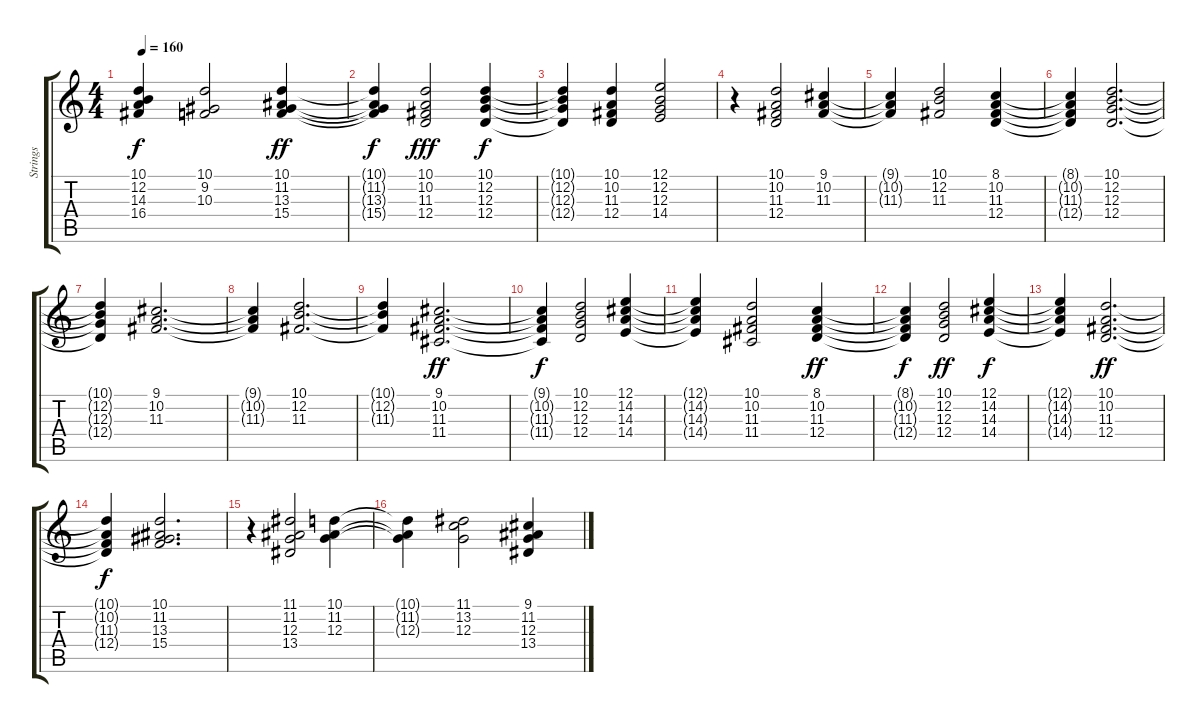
\track ("Strings" "Strings") {instrument stringensemble1}
\staff {score tabs}
\tuning (E4 B3 G3 D3 A2 E2) {hide}
\ts (4 4)
\tempo 160
\clef g2
\ks c
(10.1{t} 12.2{t} 14.3{t} 16.4{t}).4{dy f} (10.1 9.2 10.3).2 (10.1 11.2 13.3 15.4).4{dy ff} |
(10.1{t} 11.2{t} 13.3{t} 15.4{t}).4{dy f} (10.1 10.2 11.3 12.4).2{dy fff} (10.1 12.2 12.3 12.4).4{dy f} |
(10.1{t} 12.2{t} 12.3{t} 12.4{t}).4 (10.1 10.2 11.3 12.4).4 (12.1 12.2 12.3 14.4).2 |
r.4 (10.1 10.2 11.3 12.4).2 (9.1 10.2 11.3).4 |
(9.1{t} 10.2{t} 11.3{t}).4 (10.1 12.2 11.3).2 (8.1 10.2 11.3 12.4).4 |
(8.1{t} 10.2{t} 11.3{t} 12.4{t}).4 (10.1 12.2 12.3 12.4).2{d} |
(10.1{t} 12.2{t} 12.3{t} 12.4{t}).4 (9.1 10.2 11.3).2{d} |
(9.1{t} 10.2{t} 11.3{t}).4 (10.1 12.2 11.3).2{d} |
(10.1{t} 12.2{t} 11.3{t}).4 (9.1 10.2 11.3 11.4).2{d dy ff} |
(9.1{t} 10.2{t} 11.3{t} 11.4{t}).4{dy f} (10.1 12.2 12.3 12.4).2 (12.1 14.2 14.3 14.4).4 |
(12.1{t} 14.2{t} 14.3{t} 14.4{t}).4 (10.1 10.2 11.3 11.4).2 (8.1 10.2 11.3 12.4).4{dy ff} |
(8.1{t} 10.2{t} 11.3{t} 12.4{t}).4{dy f} (10.1 12.2 12.3 12.4).2{dy ff} (12.1 14.2 14.3 14.4).4{dy f} |
(12.1{t} 14.2{t} 14.3{t} 14.4{t}).4 (10.1 10.2 11.3 12.4).2{d dy ff} |
(10.1{t} 10.2{t} 11.3{t} 12.4{t}).4{dy f} (10.1 11.2 13.3 15.4).2{d} |
r.4 (11.1 11.2 12.3 13.4).2 (10.1 11.2 12.3).4 |
(10.1{t} 11.2{t} 12.3{t}).4 (11.1 13.2 12.3).2 (9.1 11.2 12.3 13.4).4
